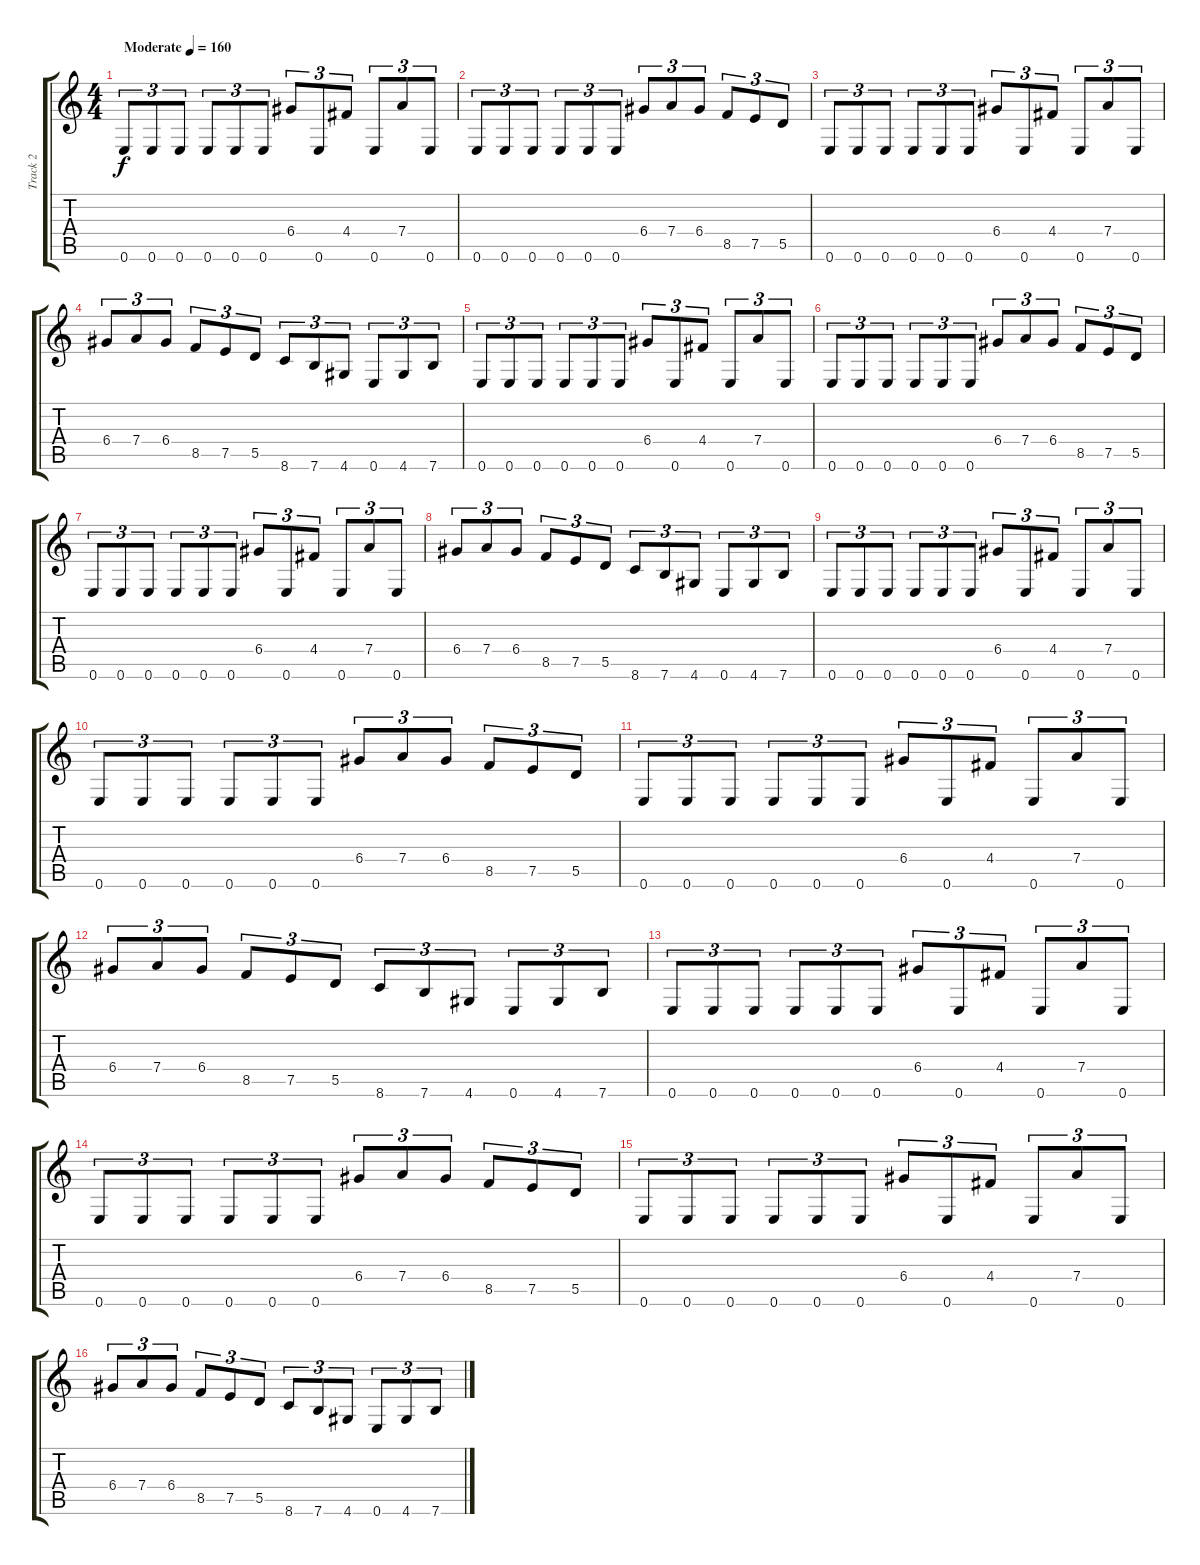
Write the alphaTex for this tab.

\track ("Track 2" "Track 2") {instrument overdrivenguitar}
\staff {score tabs}
\tuning (E4 B3 G3 D3 A2 E2) {hide}
\ts (4 4)
\tempo (160 "Moderate")
\clef g2
\ks c
0.6.8{tu (3 2) dy f instrument overdrivenguitar} 0.6.8{tu (3 2)} 0.6.8{tu (3 2)} 0.6.8{tu (3 2)} 0.6.8{tu (3 2)} 0.6.8{tu (3 2)} 6.4.8{tu (3 2)} 0.6.8{tu (3 2)} 4.4.8{tu (3 2)} 0.6.8{tu (3 2)} 7.4.8{tu (3 2)} 0.6.8{tu (3 2)} |
0.6.8{tu (3 2)} 0.6.8{tu (3 2)} 0.6.8{tu (3 2)} 0.6.8{tu (3 2)} 0.6.8{tu (3 2)} 0.6.8{tu (3 2)} 6.4.8{tu (3 2)} 7.4.8{tu (3 2)} 6.4.8{tu (3 2)} 8.5.8{tu (3 2)} 7.5.8{tu (3 2)} 5.5.8{tu (3 2)} |
0.6.8{tu (3 2)} 0.6.8{tu (3 2)} 0.6.8{tu (3 2)} 0.6.8{tu (3 2)} 0.6.8{tu (3 2)} 0.6.8{tu (3 2)} 6.4.8{tu (3 2)} 0.6.8{tu (3 2)} 4.4.8{tu (3 2)} 0.6.8{tu (3 2)} 7.4.8{tu (3 2)} 0.6.8{tu (3 2)} |
6.4.8{tu (3 2)} 7.4.8{tu (3 2)} 6.4.8{tu (3 2)} 8.5.8{tu (3 2)} 7.5.8{tu (3 2)} 5.5.8{tu (3 2)} 8.6.8{tu (3 2)} 7.6.8{tu (3 2)} 4.6.8{tu (3 2)} 0.6.8{tu (3 2)} 4.6.8{tu (3 2)} 7.6.8{tu (3 2)} |
0.6.8{tu (3 2)} 0.6.8{tu (3 2)} 0.6.8{tu (3 2)} 0.6.8{tu (3 2)} 0.6.8{tu (3 2)} 0.6.8{tu (3 2)} 6.4.8{tu (3 2)} 0.6.8{tu (3 2)} 4.4.8{tu (3 2)} 0.6.8{tu (3 2)} 7.4.8{tu (3 2)} 0.6.8{tu (3 2)} |
0.6.8{tu (3 2)} 0.6.8{tu (3 2)} 0.6.8{tu (3 2)} 0.6.8{tu (3 2)} 0.6.8{tu (3 2)} 0.6.8{tu (3 2)} 6.4.8{tu (3 2)} 7.4.8{tu (3 2)} 6.4.8{tu (3 2)} 8.5.8{tu (3 2)} 7.5.8{tu (3 2)} 5.5.8{tu (3 2)} |
0.6.8{tu (3 2)} 0.6.8{tu (3 2)} 0.6.8{tu (3 2)} 0.6.8{tu (3 2)} 0.6.8{tu (3 2)} 0.6.8{tu (3 2)} 6.4.8{tu (3 2)} 0.6.8{tu (3 2)} 4.4.8{tu (3 2)} 0.6.8{tu (3 2)} 7.4.8{tu (3 2)} 0.6.8{tu (3 2)} |
6.4.8{tu (3 2)} 7.4.8{tu (3 2)} 6.4.8{tu (3 2)} 8.5.8{tu (3 2)} 7.5.8{tu (3 2)} 5.5.8{tu (3 2)} 8.6.8{tu (3 2)} 7.6.8{tu (3 2)} 4.6.8{tu (3 2)} 0.6.8{tu (3 2)} 4.6.8{tu (3 2)} 7.6.8{tu (3 2)} |
0.6.8{tu (3 2)} 0.6.8{tu (3 2)} 0.6.8{tu (3 2)} 0.6.8{tu (3 2)} 0.6.8{tu (3 2)} 0.6.8{tu (3 2)} 6.4.8{tu (3 2)} 0.6.8{tu (3 2)} 4.4.8{tu (3 2)} 0.6.8{tu (3 2)} 7.4.8{tu (3 2)} 0.6.8{tu (3 2)} |
0.6.8{tu (3 2)} 0.6.8{tu (3 2)} 0.6.8{tu (3 2)} 0.6.8{tu (3 2)} 0.6.8{tu (3 2)} 0.6.8{tu (3 2)} 6.4.8{tu (3 2)} 7.4.8{tu (3 2)} 6.4.8{tu (3 2)} 8.5.8{tu (3 2)} 7.5.8{tu (3 2)} 5.5.8{tu (3 2)} |
0.6.8{tu (3 2)} 0.6.8{tu (3 2)} 0.6.8{tu (3 2)} 0.6.8{tu (3 2)} 0.6.8{tu (3 2)} 0.6.8{tu (3 2)} 6.4.8{tu (3 2)} 0.6.8{tu (3 2)} 4.4.8{tu (3 2)} 0.6.8{tu (3 2)} 7.4.8{tu (3 2)} 0.6.8{tu (3 2)} |
6.4.8{tu (3 2)} 7.4.8{tu (3 2)} 6.4.8{tu (3 2)} 8.5.8{tu (3 2)} 7.5.8{tu (3 2)} 5.5.8{tu (3 2)} 8.6.8{tu (3 2)} 7.6.8{tu (3 2)} 4.6.8{tu (3 2)} 0.6.8{tu (3 2)} 4.6.8{tu (3 2)} 7.6.8{tu (3 2)} |
0.6.8{tu (3 2)} 0.6.8{tu (3 2)} 0.6.8{tu (3 2)} 0.6.8{tu (3 2)} 0.6.8{tu (3 2)} 0.6.8{tu (3 2)} 6.4.8{tu (3 2)} 0.6.8{tu (3 2)} 4.4.8{tu (3 2)} 0.6.8{tu (3 2)} 7.4.8{tu (3 2)} 0.6.8{tu (3 2)} |
0.6.8{tu (3 2)} 0.6.8{tu (3 2)} 0.6.8{tu (3 2)} 0.6.8{tu (3 2)} 0.6.8{tu (3 2)} 0.6.8{tu (3 2)} 6.4.8{tu (3 2)} 7.4.8{tu (3 2)} 6.4.8{tu (3 2)} 8.5.8{tu (3 2)} 7.5.8{tu (3 2)} 5.5.8{tu (3 2)} |
0.6.8{tu (3 2)} 0.6.8{tu (3 2)} 0.6.8{tu (3 2)} 0.6.8{tu (3 2)} 0.6.8{tu (3 2)} 0.6.8{tu (3 2)} 6.4.8{tu (3 2)} 0.6.8{tu (3 2)} 4.4.8{tu (3 2)} 0.6.8{tu (3 2)} 7.4.8{tu (3 2)} 0.6.8{tu (3 2)} |
6.4.8{tu (3 2)} 7.4.8{tu (3 2)} 6.4.8{tu (3 2)} 8.5.8{tu (3 2)} 7.5.8{tu (3 2)} 5.5.8{tu (3 2)} 8.6.8{tu (3 2)} 7.6.8{tu (3 2)} 4.6.8{tu (3 2)} 0.6.8{tu (3 2)} 4.6.8{tu (3 2)} 7.6.8{tu (3 2)}
